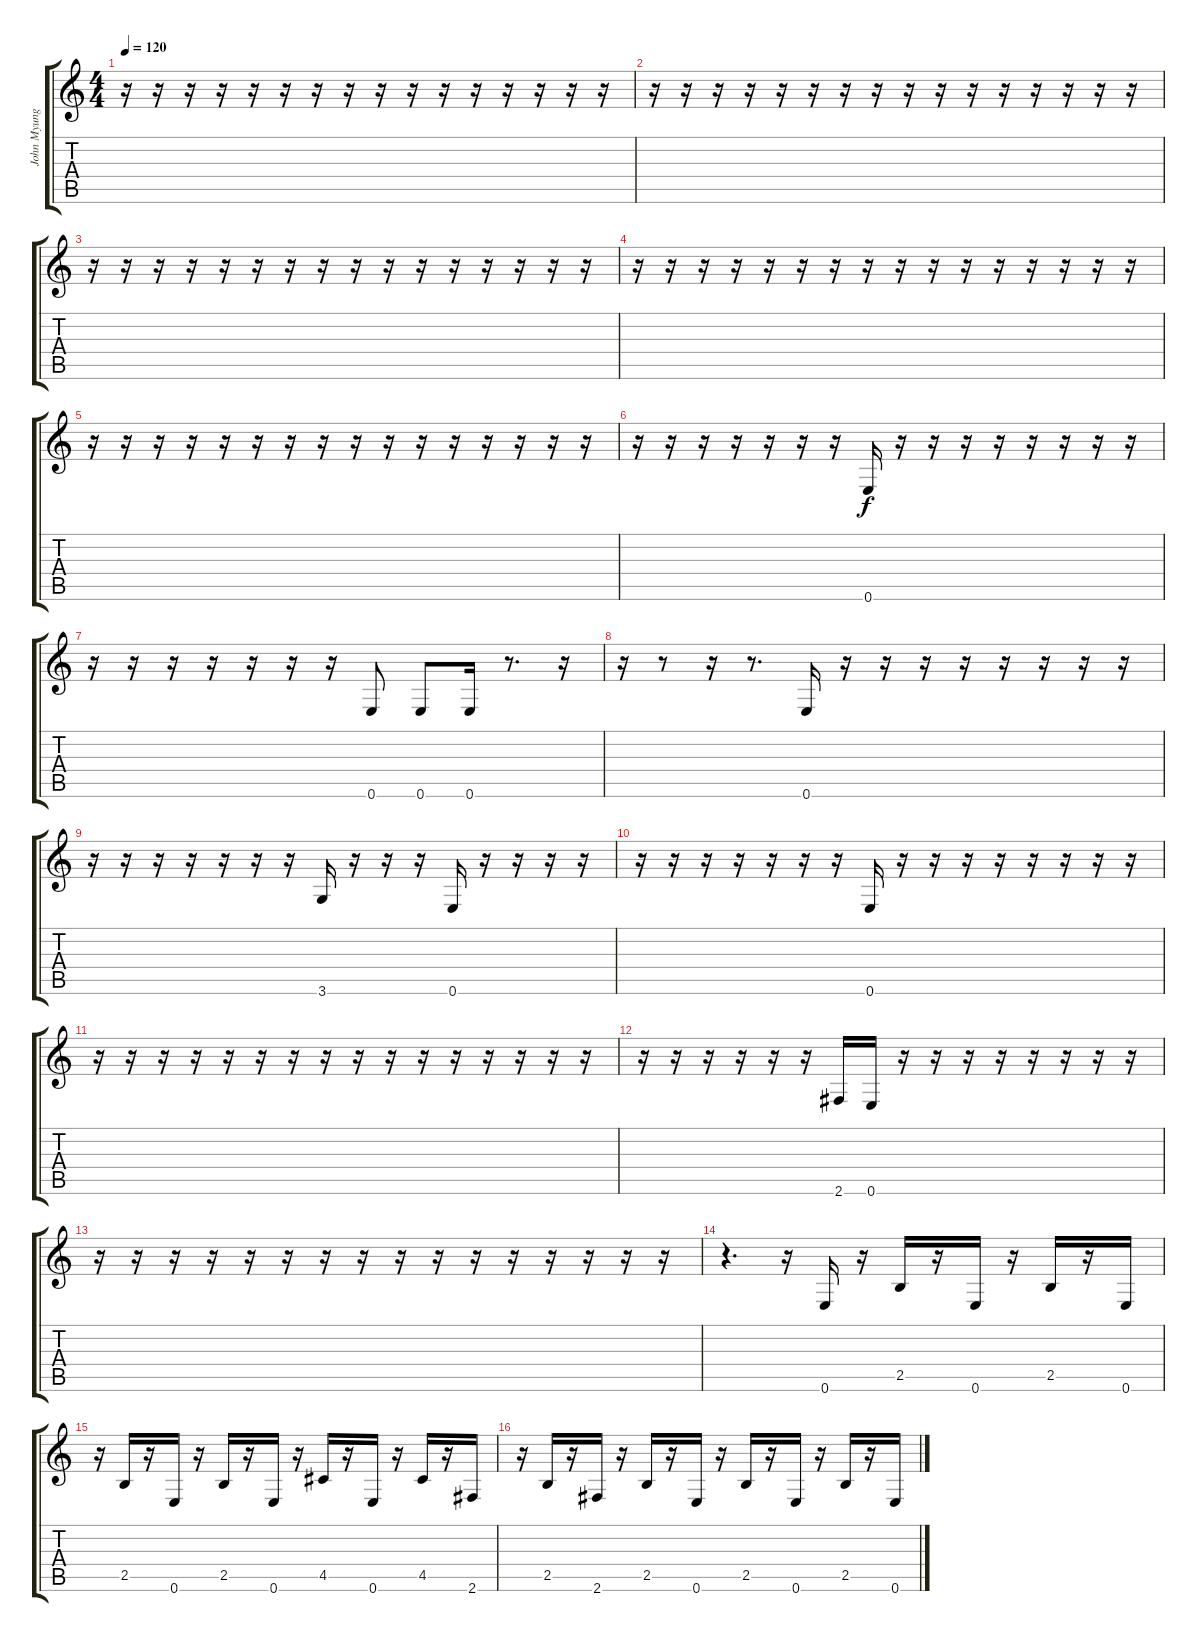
\track ("John Myung - Basse" "John Myung") {instrument electricbassfinger}
\staff {score tabs}
\tuning (E4 B3 G3 D3 A2 E2) {hide}
\ts (4 4)
\tempo 120
\clef g2
\ks c
r.16{dy f} r.16 r.16 r.16 r.16 r.16 r.16 r.16 r.16 r.16 r.16 r.16 r.16 r.16 r.16 r.16 |
r.16 r.16 r.16 r.16 r.16 r.16 r.16 r.16 r.16 r.16 r.16 r.16 r.16 r.16 r.16 r.16 |
r.16 r.16 r.16 r.16 r.16 r.16 r.16 r.16 r.16 r.16 r.16 r.16 r.16 r.16 r.16 r.16 |
r.16 r.16 r.16 r.16 r.16 r.16 r.16 r.16 r.16 r.16 r.16 r.16 r.16 r.16 r.16 r.16 |
r.16 r.16 r.16 r.16 r.16 r.16 r.16 r.16 r.16 r.16 r.16 r.16 r.16 r.16 r.16 r.16 |
r.16 r.16 r.16 r.16 r.16 r.16 r.16 0.6.16 r.16 r.16 r.16 r.16 r.16 r.16 r.16 r.16 |
r.16 r.16 r.16 r.16 r.16 r.16 r.16 0.6.8 0.6.8 0.6.16 r.8{d} r.16 |
r.16 r.8 r.16 r.8{d} 0.6.16 r.16 r.16 r.16 r.16 r.16 r.16 r.16 r.16 |
r.16 r.16 r.16 r.16 r.16 r.16 r.16 3.6.16 r.16 r.16 r.16 0.6.16 r.16 r.16 r.16 r.16 |
r.16 r.16 r.16 r.16 r.16 r.16 r.16 0.6.16 r.16 r.16 r.16 r.16 r.16 r.16 r.16 r.16 |
r.16 r.16 r.16 r.16 r.16 r.16 r.16 r.16 r.16 r.16 r.16 r.16 r.16 r.16 r.16 r.16 |
r.16 r.16 r.16 r.16 r.16 r.16 2.6.16 0.6.16 r.16 r.16 r.16 r.16 r.16 r.16 r.16 r.16 |
r.16 r.16 r.16 r.16 r.16 r.16 r.16 r.16 r.16 r.16 r.16 r.16 r.16 r.16 r.16 r.16 |
r.4{d} r.16 0.6.16{instrument pizzicatostrings} r.16 2.5.16 r.16 0.6.16 r.16 2.5.16 r.16 0.6.16 |
r.16 2.5.16 r.16 0.6.16 r.16 2.5.16 r.16 0.6.16 r.16 4.5.16 r.16 0.6.16 r.16 4.5.16 r.16 2.6.16 |
r.16 2.5.16 r.16 2.6.16 r.16 2.5.16 r.16 0.6.16{instrument pizzicatostrings} r.16 2.5.16 r.16 0.6.16 r.16 2.5.16 r.16 0.6.16
